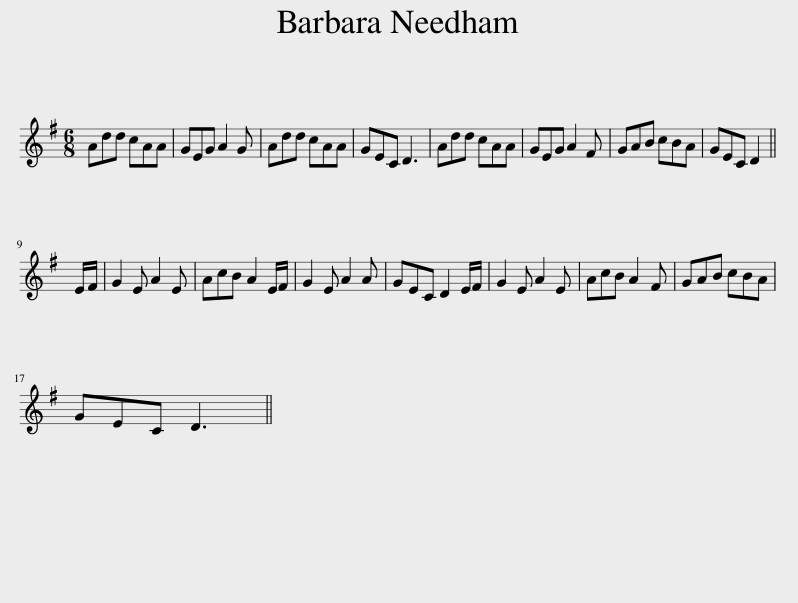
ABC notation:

X:1
L:1/8
M:6/8
I:linebreak $
K:G
V:1 treble
V:1
 Add cAA | GEG A2 G | Add cAA | GEC D3 | Add cAA | %5
 GEG A2 F | GAB cBA | GEC D2 ||$ E/F/ | G2 E A2 E | %10
 AcB A2 E/F/ | G2 E A2 A | GEC D2 E/F/ | G2 E A2 E | AcB A2 F | %15
 GAB cBA |$ GEC D3 || %17
